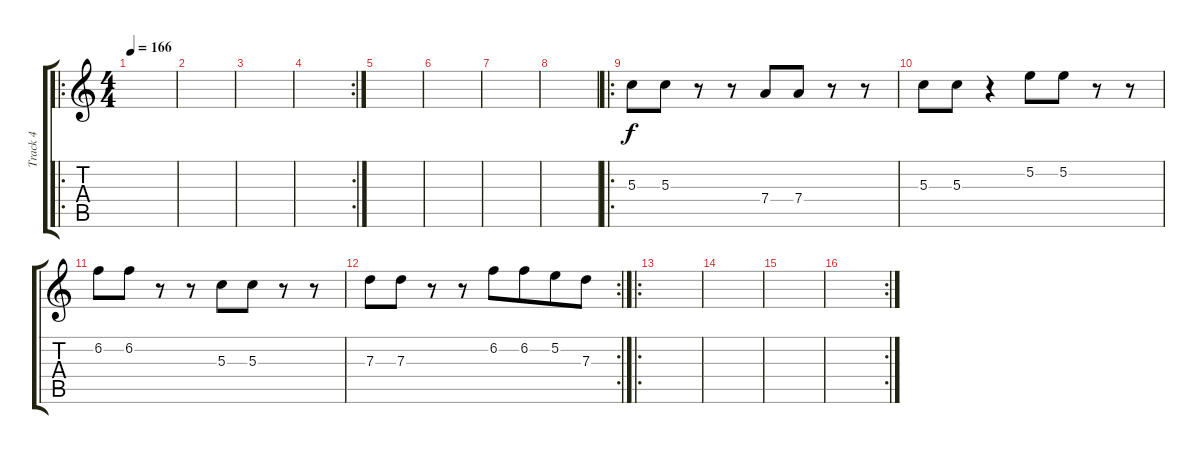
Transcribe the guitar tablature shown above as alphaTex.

\track ("Track 4" "Track 4") {instrument overdrivenguitar}
\staff {score tabs}
\tuning (E4 B3 G3 D3 A2 E2) {hide}
\ro
\ts (4 4)
\tempo 166
\clef g2
\ks c
|
|
|
\rc 2
|
|
|
|
|
\ro
5.3.8 5.3.8 r.8 r.8 7.4.8 7.4.8 r.8 r.8 |
5.3.8 5.3.8 r.4 5.2.8 5.2.8 r.8 r.8 |
6.2.8 6.2.8 r.8 r.8 5.3.8 5.3.8 r.8 r.8 |
\rc 2
7.3.8 7.3.8 r.8 r.8 6.2.8 6.2.8{beam merge} 5.2.8 7.3.8 |
\ro
|
|
|
\rc 2
